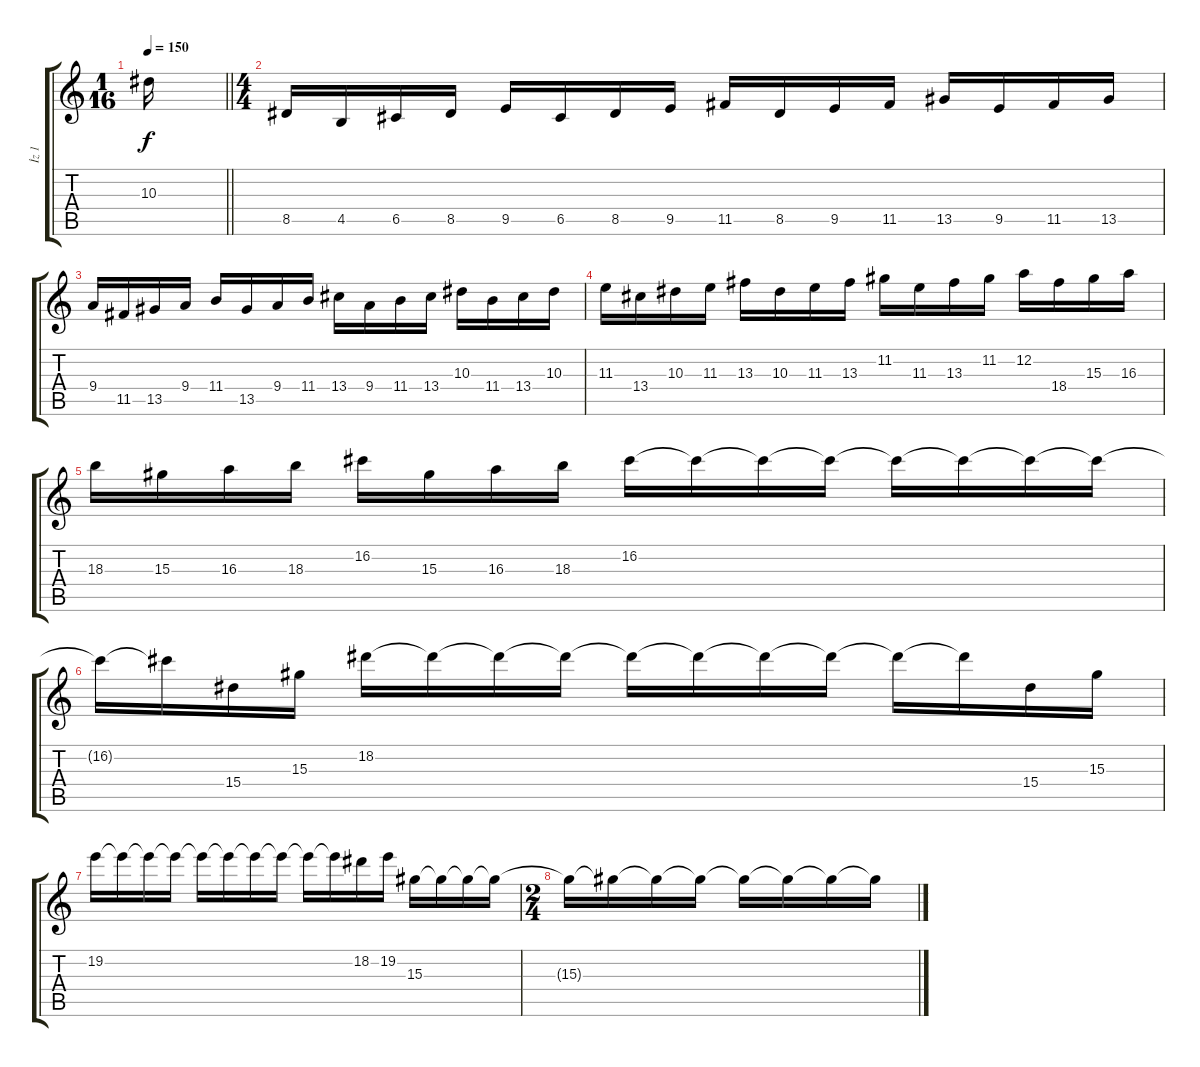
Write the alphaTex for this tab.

\track ("İz 1" "İz 1") {instrument overdrivenguitar}
\staff {score tabs}
\tuning (D4 A3 F3 C3 G2 C2) {hide}
\ts (1 16)
\tempo 150
\clef g2
\barLineRight lightlight
\ks c
10.3{t}.16{dy f} |
\ts (4 4)
\section ("" "")
8.5.16 4.5.16 6.5.16 8.5.16 9.5.16 6.5.16 8.5.16 9.5.16 11.5.16 8.5.16 9.5.16 11.5.16 13.5.16 9.5.16 11.5.16 13.5.16 |
9.4.16 11.5.16 13.5.16 9.4.16 11.4.16 13.5.16 9.4.16 11.4.16 13.4.16 9.4.16 11.4.16 13.4.16 10.3.16 11.4.16 13.4.16 10.3.16 |
11.3.16 13.4.16 10.3.16 11.3.16 13.3.16 10.3.16 11.3.16 13.3.16 11.2.16 11.3.16 13.3.16 11.2.16 12.2.16 18.4.16 15.3.16 16.3.16 |
18.3.16 15.3.16 16.3.16 18.3.16 16.2.16 15.3.16 16.3.16 18.3.16 16.2.16 16.2{t}.16 16.2{t}.16 16.2{t}.16 16.2{t}.16 16.2{t}.16 16.2{t}.16 16.2{t}.16 |
16.2{t}.16 16.2{t}.16 15.4.16 15.3.16 18.2.16 18.2{t}.16 18.2{t}.16 18.2{t}.16 18.2{t}.16 18.2{t}.16 18.2{t}.16 18.2{t}.16 18.2{t}.16 18.2{t}.16 15.4.16 15.3.16 |
19.2.16 19.2{t}.16 19.2{t}.16 19.2{t}.16 19.2{t}.16 19.2{t}.16 19.2{t}.16 19.2{t}.16 19.2{t}.16 19.2{t}.16 18.2.16 19.2.16 15.3.16 15.3{t}.16 15.3{t}.16 15.3{t}.16 |
\ts (2 4)
15.3{t}.16 15.3{t}.16 15.3{t}.16 15.3{t}.16 15.3{t}.16 15.3{t}.16 15.3{t}.16 15.3{t}.16
